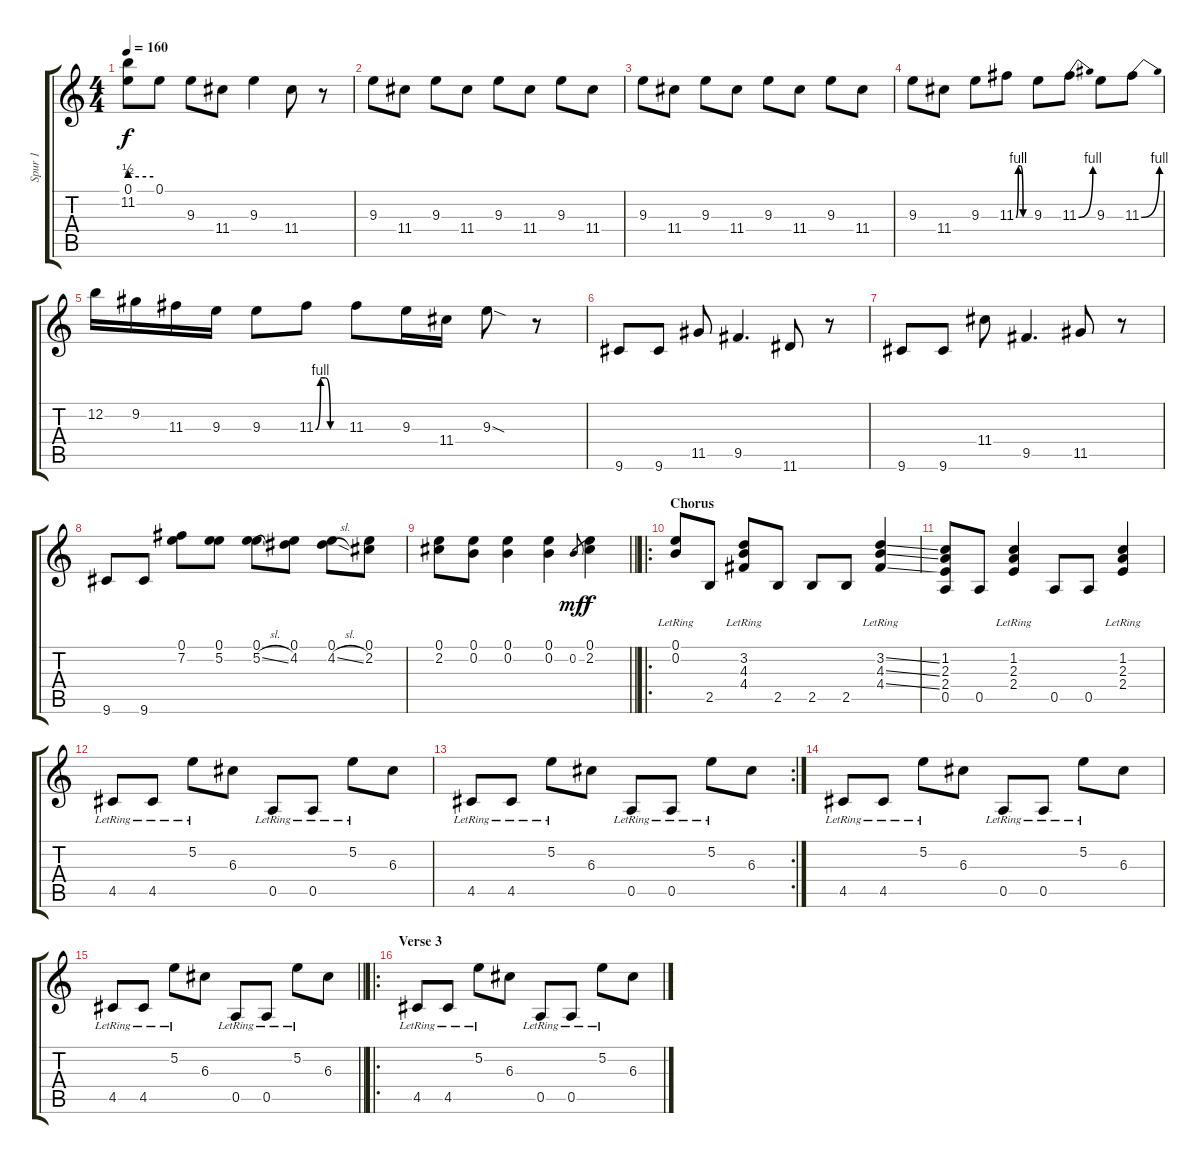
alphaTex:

\track ("Spur 1" "Spur 1") {instrument distortionguitar}
\staff {score tabs}
\tuning (E4 B3 G3 D3 A2 E2) {hide}
\ts (4 4)
\tempo 160
\clef g2
\ks c
(0.1{t} 11.2{be (hold 0 2 60 2) t}).8{dy f} 0.1.8 9.3.8 11.4.8 9.3.4 11.4.8 r.8 |
9.3.8 11.4.8 9.3.8 11.4.8 9.3.8 11.4.8 9.3.8 11.4.8 |
9.3.8 11.4.8 9.3.8 11.4.8 9.3.8 11.4.8 9.3.8 11.4.8 |
9.3.8 11.4.8 9.3.8 11.3{be (custom 0 0 10 4 20 4 30 0 60 0)}.8 9.3.8 11.3{be (bend 0 0 60 4)}.8 9.3.8 11.3{be (bend 0 0 60 4)}.8 |
12.2.16 9.2.16 11.3.16 9.3.16 9.3.8 11.3{be (custom 0 0 10 4 20 4 30 0 60 0)}.8 11.3.8 9.3.16 11.4.16 9.3{sod}.8 r.8 |
9.6.8 9.6.8 11.5.8 9.5.4{d} 11.6.8 r.8 |
9.6.8 9.6.8 11.4.8 9.5.4{d} 11.5.8 r.8 |
9.6.8 9.6.8 (0.1 7.2).8 (0.1 5.2).8 (0.1 5.2{sl}).8 (0.1 4.2).8 (0.1 4.2{sl}).8 (0.1 2.2).8 |
\barLineRight lightlight
(0.1 2.2).8 (0.1 0.2).8 (0.1 0.2).4 (0.1 0.2).4 0.2.8{gr dy mf} (0.1 2.2).4{dy f} |
\ro
\section ("" "Chorus")
(0.1 0.2{lr}).8 2.5.8 (3.2{lr} 4.3 4.4).8 2.5.8 2.5.8 2.5.8 (3.2{ss lr} 4.3{ss} 4.4{ss}).4 |
(1.2 2.3 2.4 0.5).8 0.5.8 (1.2{lr} 2.3 2.4).4 0.5.8 0.5.8 (1.2{lr} 2.3 2.4).4 |
4.5{lr}.8 4.5{lr}.8 5.2{lr}.8 6.3.8 0.5{lr}.8 0.5{lr}.8 5.2{lr}.8 6.3.8 |
\rc 2
4.5{lr}.8 4.5{lr}.8 5.2{lr}.8 6.3.8 0.5{lr}.8 0.5{lr}.8 5.2{lr}.8 6.3.8 |
4.5{lr}.8 4.5{lr}.8 5.2{lr}.8 6.3.8 0.5{lr}.8 0.5{lr}.8 5.2{lr}.8 6.3.8 |
\barLineRight lightlight
4.5{lr}.8 4.5{lr}.8 5.2{lr}.8 6.3.8 0.5{lr}.8 0.5{lr}.8 5.2{lr}.8 6.3.8 |
\ro
\section ("" "Verse 3")
4.5{lr}.8 4.5{lr}.8 5.2{lr}.8 6.3.8 0.5{lr}.8 0.5{lr}.8 5.2{lr}.8 6.3.8
